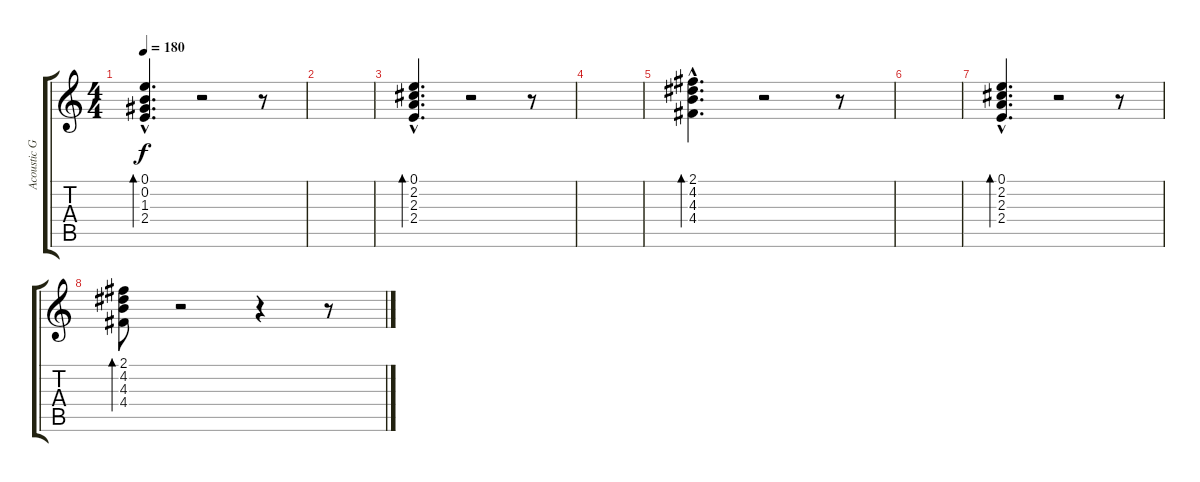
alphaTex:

\track ("Acoustic Guitar" "Acoustic G") {instrument acousticguitarsteel}
\staff {score tabs}
\tuning (E4 B3 G3 D3 A2 E2) {hide}
\ts (4 4)
\tempo 180
\clef g2
\ks c
(0.1{hac} 0.2{hac} 1.3{hac} 2.4{hac}).4{d bd 120 dy f} r.2 r.8 |
|
(0.1{hac} 2.2{hac} 2.3{hac} 2.4{hac}).4{d bd 120} r.2 r.8 |
|
(2.1{hac} 4.2{hac} 4.3{hac} 4.4{hac}).4{d bd 120} r.2 r.8 |
|
(0.1{hac} 2.2{hac} 2.3{hac} 2.4{hac}).4{d bd 120} r.2 r.8 |
(2.1 4.2 4.3 4.4).8{bd 120} r.2 r.4 r.8
